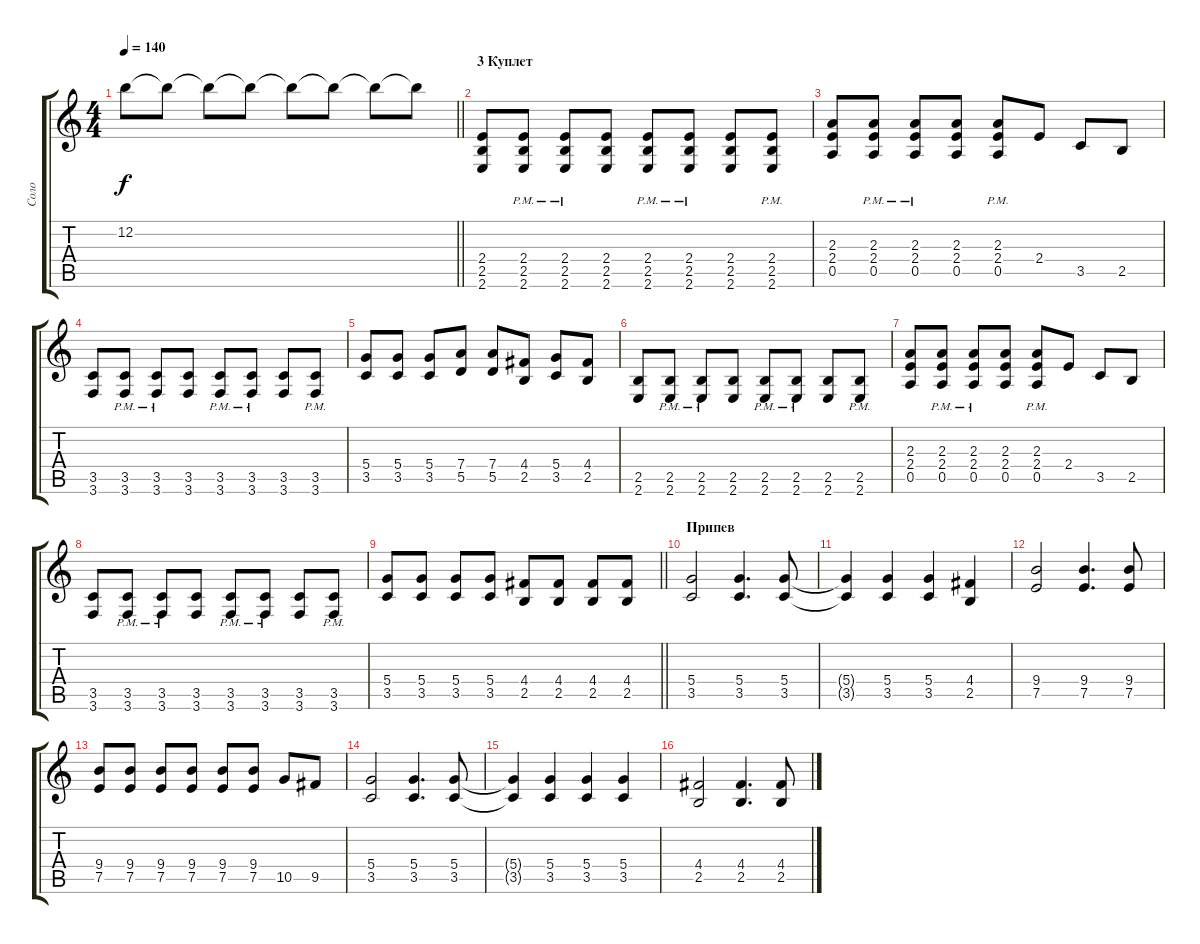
\track ("Соло" "Соло") {instrument distortionguitar}
\staff {score tabs}
\tuning (E4 B3 G3 D3 A2 D2) {hide}
\ts (4 4)
\tempo 140
\clef g2
\barLineRight lightlight
\ks c
12.2.8{dy f} 12.2{t}.8 12.2{t}.8 12.2{t}.8 12.2{t}.8 12.2{t}.8 12.2{t}.8 12.2{t}.8 |
\section ("" "3 Куплет")
(2.4 2.5 2.6).8 (2.4 2.5{pm} 2.6).8 (2.4 2.5{pm} 2.6).8 (2.4 2.5 2.6).8 (2.4 2.5{pm} 2.6).8 (2.4 2.5{pm} 2.6).8 (2.4 2.5 2.6).8 (2.4 2.5{pm} 2.6).8 |
(2.3 2.4 0.5).8 (2.3{pm} 2.4{pm} 0.5{pm}).8 (2.3{pm} 2.4{pm} 0.5{pm}).8 (2.3 2.4 0.5).8 (2.3{pm} 2.4{pm} 0.5{pm}).8 2.4.8 3.5.8 2.5.8 |
(3.5 3.6).8 (3.5{pm} 3.6{pm}).8 (3.5{pm} 3.6{pm}).8 (3.5 3.6).8 (3.5{pm} 3.6{pm}).8 (3.5{pm} 3.6{pm}).8 (3.5 3.6).8 (3.5{pm} 3.6{pm}).8 |
(5.4 3.5).8 (5.4 3.5).8 (5.4 3.5).8 (7.4 5.5).8 (7.4 5.5).8 (4.4 2.5).8 (5.4 3.5).8 (4.4 2.5).8 |
(2.5 2.6).8 (2.5{pm} 2.6{pm}).8 (2.5{pm} 2.6{pm}).8 (2.5 2.6).8 (2.5{pm} 2.6{pm}).8 (2.5{pm} 2.6{pm}).8 (2.5 2.6).8 (2.5{pm} 2.6{pm}).8 |
(2.3 2.4 0.5).8 (2.3{pm} 2.4{pm} 0.5{pm}).8 (2.3{pm} 2.4{pm} 0.5{pm}).8 (2.3 2.4 0.5).8 (2.3{pm} 2.4{pm} 0.5{pm}).8 2.4.8 3.5.8 2.5.8 |
(3.5 3.6).8 (3.5{pm} 3.6{pm}).8 (3.5{pm} 3.6{pm}).8 (3.5 3.6).8 (3.5{pm} 3.6{pm}).8 (3.5{pm} 3.6{pm}).8 (3.5 3.6).8 (3.5{pm} 3.6{pm}).8 |
\barLineRight lightlight
(5.4 3.5).8 (5.4 3.5).8 (5.4 3.5).8 (5.4 3.5).8 (4.4 2.5).8 (4.4 2.5).8 (4.4 2.5).8 (4.4 2.5).8 |
\section ("" "Припев")
(5.4 3.5).2{volume 12} (5.4 3.5).4{d} (5.4 3.5).8 |
(5.4{t} 3.5{t}).4 (5.4 3.5).4 (5.4 3.5).4 (4.4 2.5).4 |
(9.4 7.5).2 (9.4 7.5).4{d} (9.4 7.5).8 |
(9.4 7.5).8 (9.4 7.5).8 (9.4 7.5).8 (9.4 7.5).8 (9.4 7.5).8 (9.4 7.5).8 10.5.8 9.5.8 |
(5.4 3.5).2 (5.4 3.5).4{d} (5.4 3.5).8 |
(5.4{t} 3.5{t}).4 (5.4 3.5).4 (5.4 3.5).4 (5.4 3.5).4 |
(4.4 2.5).2 (4.4 2.5).4{d} (4.4 2.5).8
